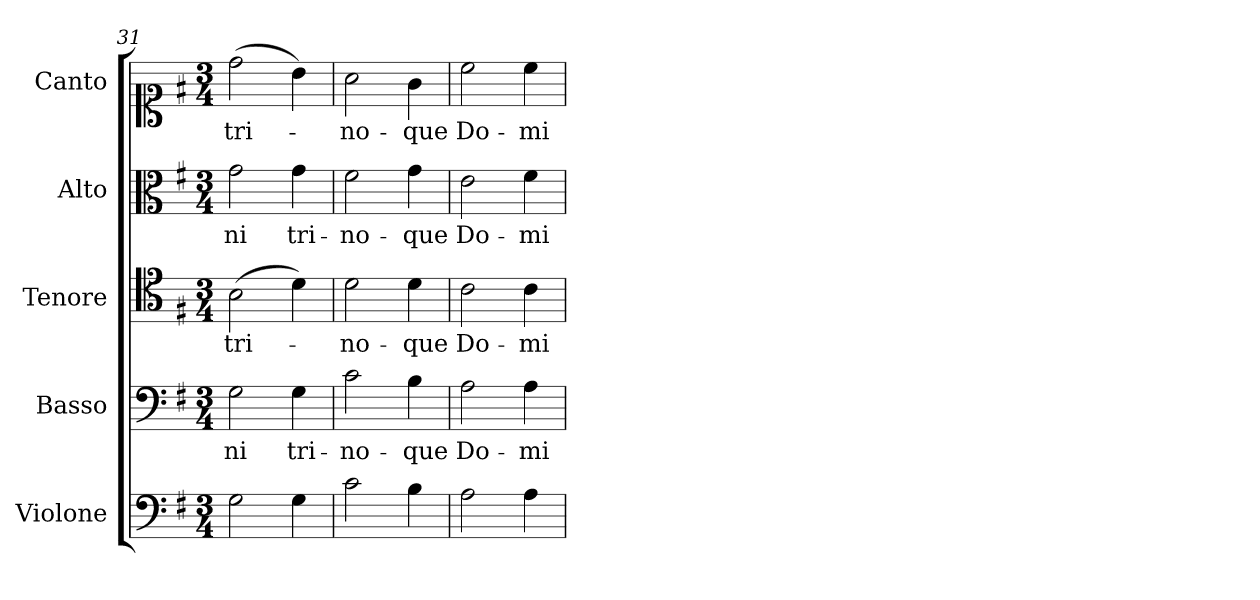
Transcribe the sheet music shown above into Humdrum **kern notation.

**kern	**kern	**text	**kern	**text	**kern	**text	**kern	**text
*part5	*part4	*part4	*part3	*part3	*part2	*part2	*part1	*part1
*staff5	*staff4	*staff4	*staff3	*staff3	*staff2	*staff2	*staff1	*staff1
*I"Violone	*I"Basso	*	*I"Tenore	*	*I"Alto	*	*I"Canto	*
*I'Vlne	*I'B	*	*I'T	*	*I'A	*	*I'C	*
*clefF4	*clefF4	*	*clefC4	*	*clefC3	*	*clefC1	*
*k[f#]	*k[f#]	*	*k[f#]	*	*k[f#]	*	*k[f#]	*
*G:	*G:	*	*G:	*	*G:	*	*G:	*
*M3/4	*M3/4	*	*M3/4	*	*M3/4	*	*M3/4	*
=31	=31	=31	=31	=31	=31	=31	=31	=31
2G\	2G\	-ni	(>2B\	tri-	2g\	-ni	(>2dd\	tri-
4G\	4G\	tri-	4d\)	.	4g\	tri-	4b\)	.
=32	=32	=32	=32	=32	=32	=32	=32	=32
2c\	2c\	-no-	2d\	-no-	2f#\	-no-	2a\	-no-
4B\	4B\	-que	4d\	-que	4g\	-que	4g\	-que
=33	=33	=33	=33	=33	=33	=33	=33	=33
2A\	2A\	Do-	2c\	Do-	2e\	Do-	2cc\	Do-
4A\	4A\	-mi-	4c\	-mi-	4f#\	-mi-	4cc\	-mi-
=	=	=	=	=	=	=	=	=
*-	*-	*-	*-	*-	*-	*-	*-	*-
